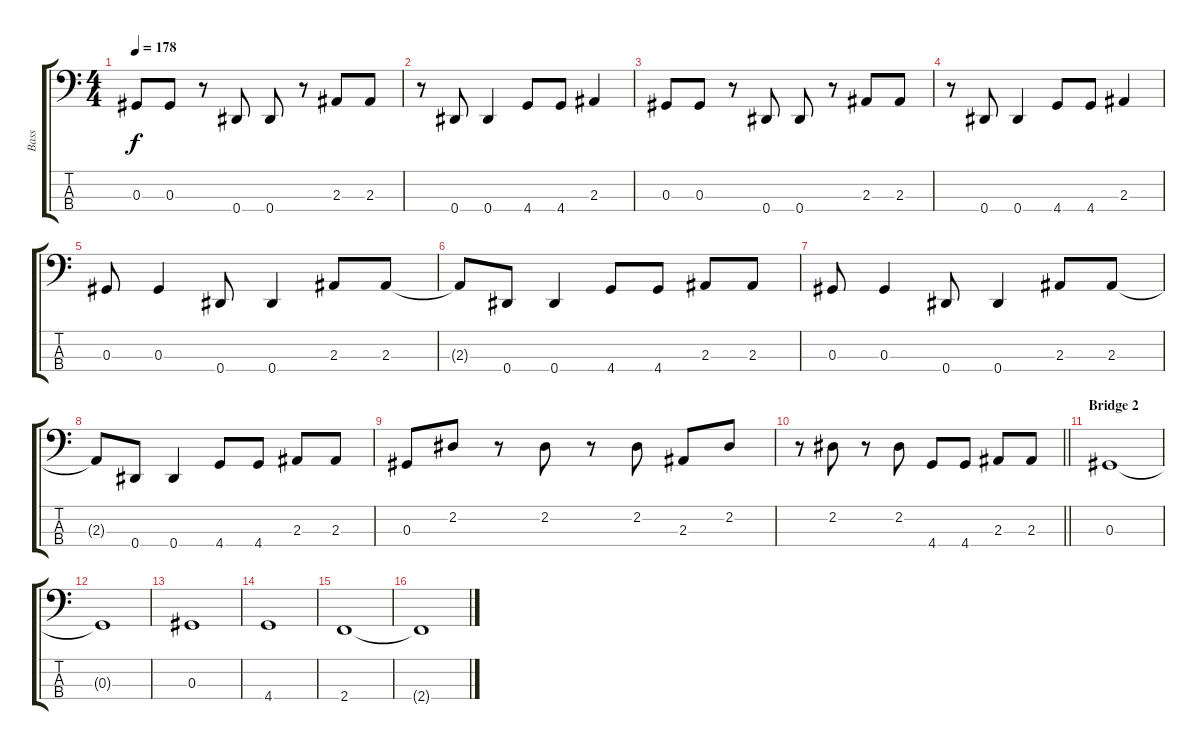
\track ("Bass" "Bass") {instrument electricbasspick}
\staff {score tabs}
\tuning (Gb2 Db2 Ab1 Eb1) {hide}
\ts (4 4)
\tempo 178
\clef f4
\ks c
0.3.8{dy f} 0.3.8 r.8 0.4.8 0.4.8 r.8 2.3.8 2.3.8 |
r.8 0.4.8 0.4.4 4.4.8 4.4.8 2.3.4 |
0.3.8 0.3.8 r.8 0.4.8 0.4.8 r.8 2.3.8 2.3.8 |
r.8 0.4.8 0.4.4 4.4.8 4.4.8 2.3.4 |
0.3.8 0.3.4 0.4.8 0.4.4 2.3.8 2.3.8 |
2.3{t}.8 0.4.8 0.4.4 4.4.8 4.4.8 2.3.8 2.3.8 |
0.3.8 0.3.4 0.4.8 0.4.4 2.3.8 2.3.8 |
2.3{t}.8 0.4.8 0.4.4 4.4.8 4.4.8 2.3.8 2.3.8 |
0.3.8 2.2.8 r.8 2.2.8 r.8 2.2.8 2.3.8 2.2.8 |
\barLineRight lightlight
r.8 2.2.8 r.8 2.2.8 4.4.8 4.4.8 2.3.8 2.3.8 |
\section ("" "Bridge 2")
0.3.1 |
0.3{t}.1 |
0.3.1 |
4.4.1 |
2.4.1 |
2.4{t}.1
